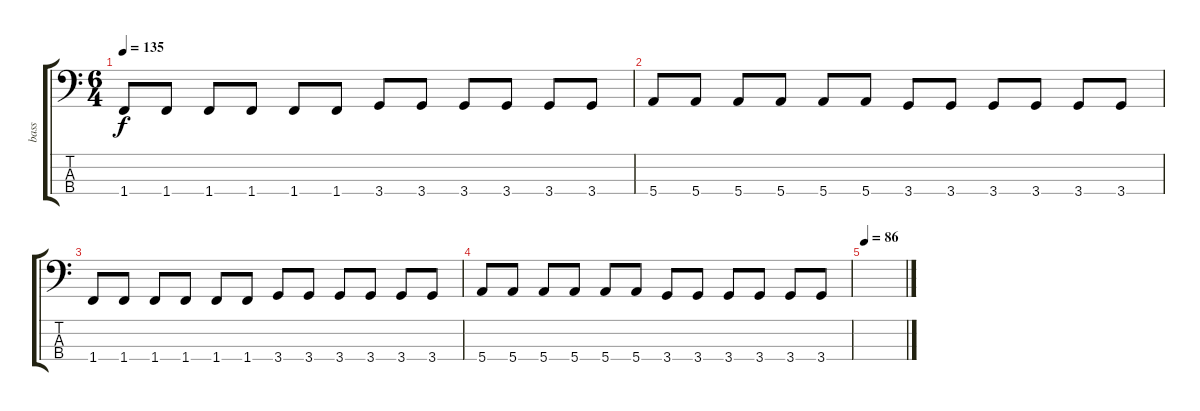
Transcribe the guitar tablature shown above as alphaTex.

\track ("bass" "bass") {instrument electricbassfinger}
\staff {score tabs}
\tuning (G2 D2 A1 E1) {hide}
\ts (6 4)
\tempo 135
\clef f4
\ks c
1.4.8{dy f} 1.4.8 1.4.8 1.4.8 1.4.8 1.4.8 3.4.8 3.4.8 3.4.8 3.4.8 3.4.8 3.4.8 |
5.4.8{volume 1} 5.4.8 5.4.8 5.4.8 5.4.8 5.4.8 3.4.8 3.4.8 3.4.8 3.4.8 3.4.8 3.4.8 |
1.4.8 1.4.8 1.4.8 1.4.8 1.4.8 1.4.8 3.4.8 3.4.8 3.4.8 3.4.8 3.4.8 3.4.8 |
5.4.8 5.4.8 5.4.8 5.4.8 5.4.8 5.4.8 3.4.8 3.4.8 3.4.8 3.4.8 3.4.8 3.4.8 |
\tempo 86
